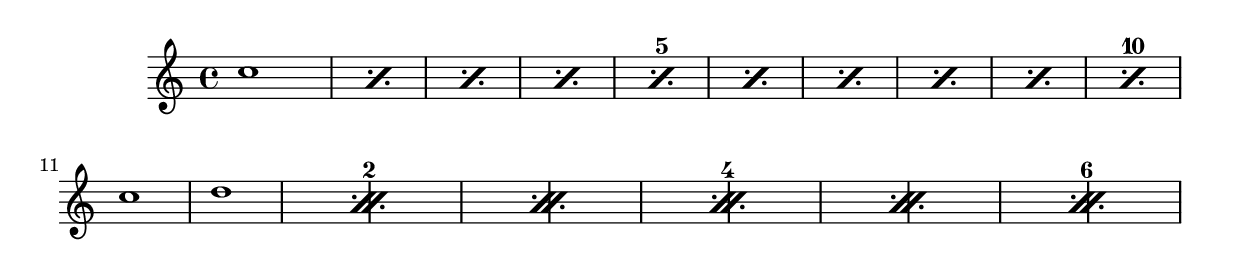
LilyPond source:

%% Do not edit this file; it is automatically
%% generated from LSR http://lsr.dsi.unimi.it
%% This file is in the public domain.
\version "2.13.4"

\header {
  lsrtags = "repeats, tweaks-and-overrides"

%% Translation of GIT committish: b2d4318d6c53df8469dfa4da09b27c15a374d0ca
  texidoces = "
Se pueden mostrar los contadores de las repeticiones del tipo
porcentaje a intervalos regulares mediante el establecimiento de
la propiedad de contexto @code{repeatCountVisibility}.

"
  doctitlees = "Visibilidad del contador de repeticiones de tipo porcentaje"


%% Translation of GIT committish: d96023d8792c8af202c7cb8508010c0d3648899d
  texidocde = "
Prozentwiederholungszähler können in regelmäßigen Intervallen angezeigt
werden, indem man die Eigenschaft @code{repeatCountVisibility} beeinflusst.
"
  doctitlede = "Sichtbarkeit von Prozent-Wiederholungen"

  texidoc = "
Percent repeat counters can be shown at regular intervals by setting
the context property @code{repeatCountVisibility}.

"
  doctitle = "Percent repeat count visibility"
} % begin verbatim

\relative c'' {
  \set countPercentRepeats = ##t
  \set repeatCountVisibility = #(every-nth-repeat-count-visible 5)
  \repeat percent 10 { c1 } \break
  \set repeatCountVisibility = #(every-nth-repeat-count-visible 2)
  \repeat percent 6 { c1 d1 }
}
